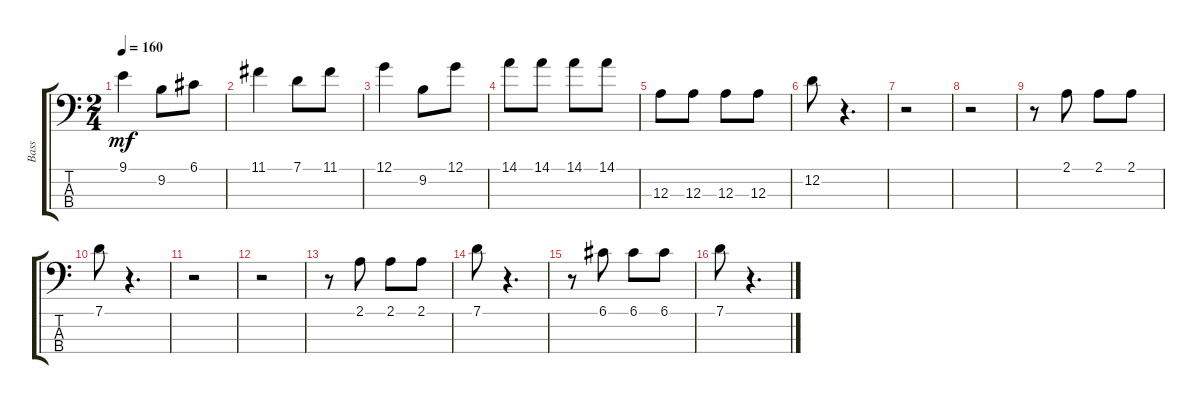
\track ("Bass" "Bass") {instrument electricbassfinger}
\staff {score tabs}
\tuning (G2 D2 A1 E1) {hide}
\ts (2 4)
\tempo 160
\clef f4
\ks c
9.1.4{dy mf} 9.2.8 6.1.8 |
11.1.4 7.1.8 11.1.8 |
12.1.4 9.2.8 12.1.8 |
14.1.8 14.1.8 14.1.8 14.1.8 |
12.3.8 12.3.8 12.3.8 12.3.8 |
12.2.8 r.4{d} |
r.2 |
r.2 |
r.8 2.1.8 2.1.8 2.1.8 |
7.1.8 r.4{d} |
r.2 |
r.2 |
r.8 2.1.8 2.1.8 2.1.8 |
7.1.8 r.4{d} |
r.8 6.1.8 6.1.8 6.1.8 |
7.1.8 r.4{d}
